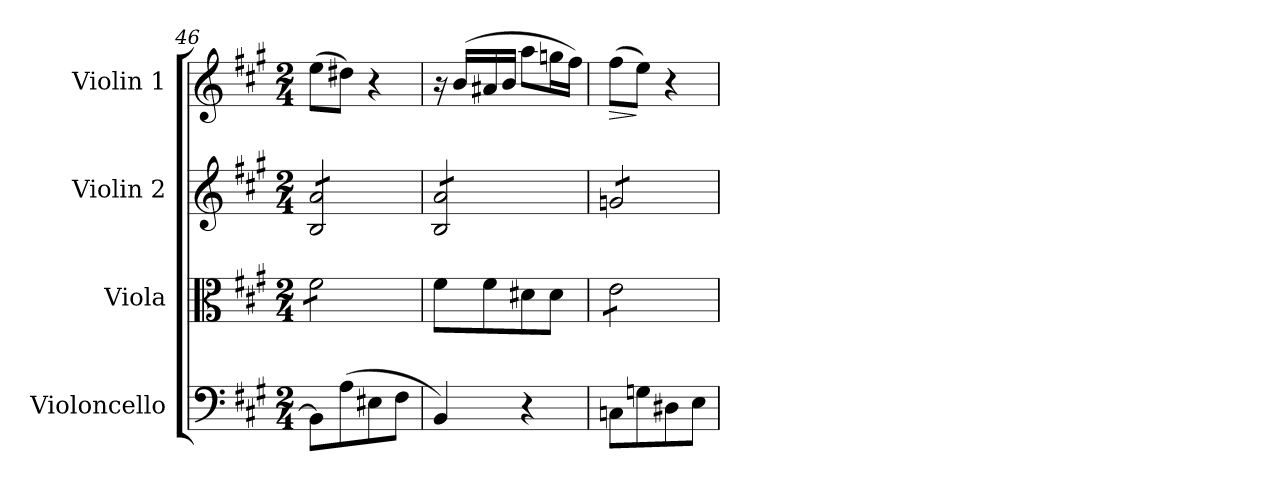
**kern	**kern	**kern	**kern	**dynam
*part4	*part3	*part2	*part1	*part1
*staff4	*staff3	*staff2	*staff1	*staff1
*I"Violoncello	*I"Viola	*I"Violin 2	*I"Violin 1	*
*I'Vc	*I'Vla	*I'Vln	*I'Vln	*
!!LO:LB:g=z
*clefF4	*clefC3	*clefG2	*clefG2	*
*k[f#c#g#]	*k[f#c#g#]	*k[f#c#g#]	*k[f#c#g#]	*
*M2/4	*M2/4	*M2/4	*M2/4	*
=46	=46	=46	=46	=46
*	*tremolo	*	*	*
*	*	*tremolo	*	*
8BB\L]	8f#\L	8B/ 8a/L	(8ee\L	.
(8A\	8f#\	8B/ 8a/	8dd#X\J)	.
8E#X\	8f#\	8B/ 8a/	4r	.
8F#\J	8f#\J	8B/ 8a/J	.	.
*	*Xtremolo	*	*	*
=47	=47	=47	=47	=47
4BB/)	8f#\L	8B/ 8a/L	16r	.
.	.	.	(16b/LL	.
.	8f#\	8B/ 8a/	16a#X/	.
.	.	.	16b/JJ	.
4r	8d#X\	8B/ 8a/	8aa\L	.
.	8d#\J	8B/ 8a/J	16ggn\L	.
.	.	.	16ff#\JJ)	.
=48	=48	=48	=48	=48
!	!	!	!	!LO:HP:b
*	*tremolo	*	*	*
8Cn\L	8e\L	8gn/L	(8ff#\L	>
8Gn\	8e\	8gn/	8ee\J)	]
8D#X\	8e\	8gn/	4r	.
8E\J	8e\J	8gn/J	.	.
*	*	*Xtremolo	*	*
*	*Xtremolo	*	*	*
=	=	=	=	=
*-	*-	*-	*-	*-
